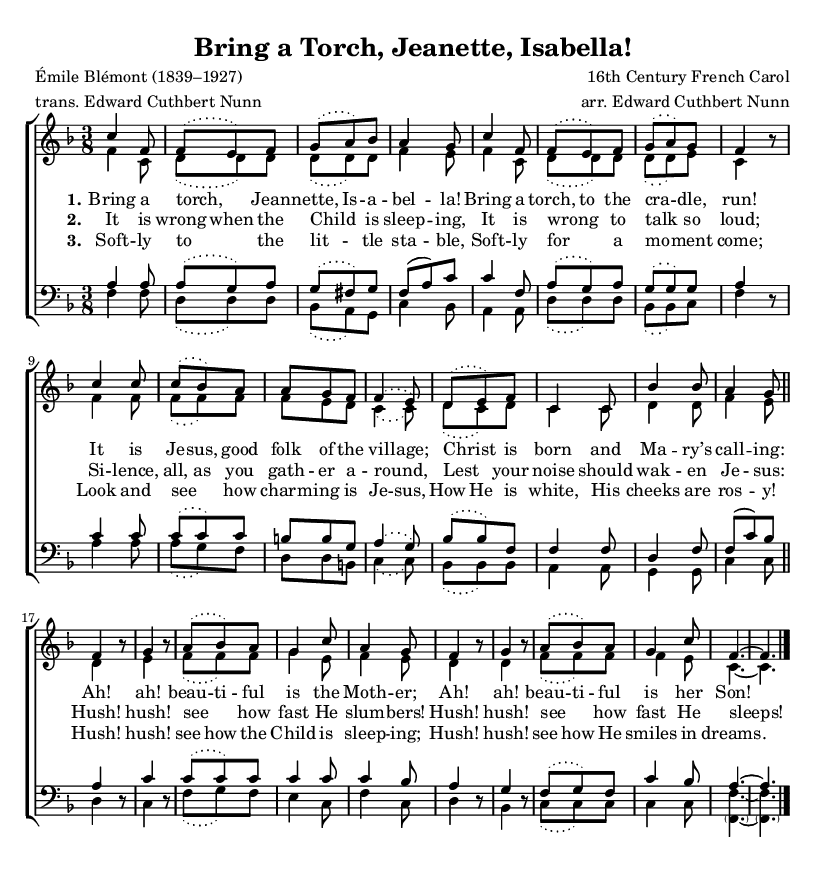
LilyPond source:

\header {
  filename = "bring_a_torch.ly"
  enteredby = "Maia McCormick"
  composer = "16th Century French Carol"
  arranger = "arr. Edward Cuthbert Nunn"
  poet = "Émile Blémont (1839–1927)"
  meter = "trans. Edward Cuthbert Nunn"
  title = "Bring a Torch, Jeanette, Isabella!"
  index_as = "Un flambeau, Jeannette, Isabelle!"
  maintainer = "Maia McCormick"
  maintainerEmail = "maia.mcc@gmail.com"
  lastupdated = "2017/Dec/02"
}

\version "2.14.2"

\include "header.ly"

global= {
  \key f \major
  \time 3/8
}

sop = \context Voice = "sop" {
  \relative c'' {
    \voiceOne
    \slurDotted
    c4 f,8 | f( e) f |
    g( a) bes | a4 g8 |
    c4 f,8 | f( e) f |
    g( a) g | f4 b8\rest |

    c4 c8 | c8( bes) a | a g f | f4( e8) |
    d( e) f | c4 c8 | bes'4 bes8 | a4 g8 \bar "||"

    f4 b8\rest | g4 b8\rest | a8( bes) a | g4 c8 | a4 g8 |
    f4 b8\rest | g4 b8\rest | a( bes) a | g4 c8 |
    f,4.~ | f \bar "|."
  }
}

alto=\context Voice = "alto"   {
  \relative c' {
    \voiceTwo
    \slurDotted
    f4 c8 | d( d) d |
    d( d) d | f4 e8 |
    f4 c8 | d( d) d |
    d( d) e | c4 s8 |

    f4 f8 | f8( f) f | f e d | c4( c8) |
    d( c) d | c4 c8 | d4 d8 | f4 e8 |

    d4 s8 | e4 s8 | f8( f) f | g4 e8 | f4 e8 |
    d4 s8 | d4 s8 | f( f) f | f4 e8 |
    c4.~ | c |
  }
}

tenor = \context Voice = "tenor"   {
  \relative c' {
    \voiceOne
    \slurDotted
    a4 a8 | a( g) a |
    g( fis) g | \slurSolid f( a) c |
    \slurDotted
    c4 f,8 | a( g) a |
    g( g) g | a4 s8 |

    c4 c8 | c8( c) c | b b g | a4( g8) |
    bes( bes) f | f4 f8 | d4 f8 | \slurSolid f( c') bes |

    \slurDotted
    a4 s8 | c4 s8 | c8( c) c | c4 c8 | c4 bes8 |
    a4 s8 | g4 s8 | f( g) f | c'4 bes8 |
    a4.~ | a |
  }

}

bass = \context Voice = "bass"   {
  \relative c {
    \voiceTwo
    \slurDotted
    f4 f8 | d( d) d |
    bes( a) g | c4 bes8 |
    a4 a8 | d( d) d |
    bes( bes) c | f4 d8\rest |

    a'4 a8 | a8( g) f | d d b | c4( c8) |
    bes( bes) bes | a4 a8 | g4 g8 | c4 c8 |

    d4 d8\rest | c4 d8\rest | f8( g) f | e4 c8 | f4 c8 |
    d4 d8\rest | bes4 d8\rest | c( c) c | c4 c8 |
    <<f4.~ \parenthesize f,~ >> | <<\parenthesize f f'>> |
  }
}
accomp=\chordmode {

}
stanzaa = \lyricmode {
  Bring a torch,
  \set ignoreMelismata = ##t
  Jean -- nette, Is -- a -- bel -- la!
  Bring a torch, to the \unset ignoreMelismata cra -- dle, run!

  \set ignoreMelismata = ##t
  It is Je -- sus, good folk of the vil -- lage;
  \unset ignoreMelismata
  Christ is born and Ma -- ry’s call -- ing:
  \set ignoreMelismata = ##t
  Ah! ah! beau -- ti -- ful is the Moth -- er;
  Ah! ah! beau -- ti -- ful is her Son!
}

stanzab = \lyricmode {
  \set ignoreMelismata = ##t
  It is wrong when the \unset ignoreMelismata Child is sleep -- ing,
  It is wrong to talk so loud;

  \set ignoreMelismata = ##t
  Si -- lence, all, \unset ignoreMelismata as you gath -- er a -- round,
  Lest your noise should wak -- en Je -- sus:
  \unset ignoreMelismata
  Hush! hush! see how fast He slum -- bers!
  Hush! hush! see how fast He sleeps!
}
stanzac = \lyricmode {
  Soft -- ly to the lit -- tle sta -- ble,
  Soft -- ly for a mo -- ment come;
  Look and see how
  \set ignoreMelismata = ##t
  charm -- ing is Je -- sus,
  How He is white, His cheeks are ros -- y!
  Hush! hush! see how the Child is sleep -- ing;
  Hush! hush! see how He smiles in dreams.
}
stanzad = \lyricmode {

}
stanzae = \lyricmode {

}
stanzaf = \lyricmode {

}

\score {	%\transpose g f
  \context ChoirStaff <<
    \context ChordNames \accomp
    \unset ChoirStaff.melismaBusyProperties
    \context Staff ="upper"  { \clef "G" <<
      \global
      \sop
      \alto
    >>}

    \lyricsto "sop" \context Lyrics = "stanza-1" {
      \set stanza = "1."
      \stanzaa }
    \lyricsto "sop" \context Lyrics = "stanza-2" {
      \set stanza = "2."
      \stanzab }
    \lyricsto "sop" \context Lyrics = "stanza-3" {
      \set stanza = "3."
      \stanzac }
                                %	\lyricsto "sop" \context Lyrics = "stanza-4" {
                                %		\set stanza = "4."
                                %			\stanzad }
                                %	\lyricsto "sop" \context Lyrics = "stanza-5" {
                                %		\set stanza = "5."
                                %			\stanzae }
                                %	\lyricsto "sop" \context Lyrics = "stanza-6" {
                                %		\set stanza = "6."
                                %			\stanzaf }
    \context Staff = "lower"  { \clef "F"<<
      \global
      \tenor
      \bass
    >>}
  >>
}

